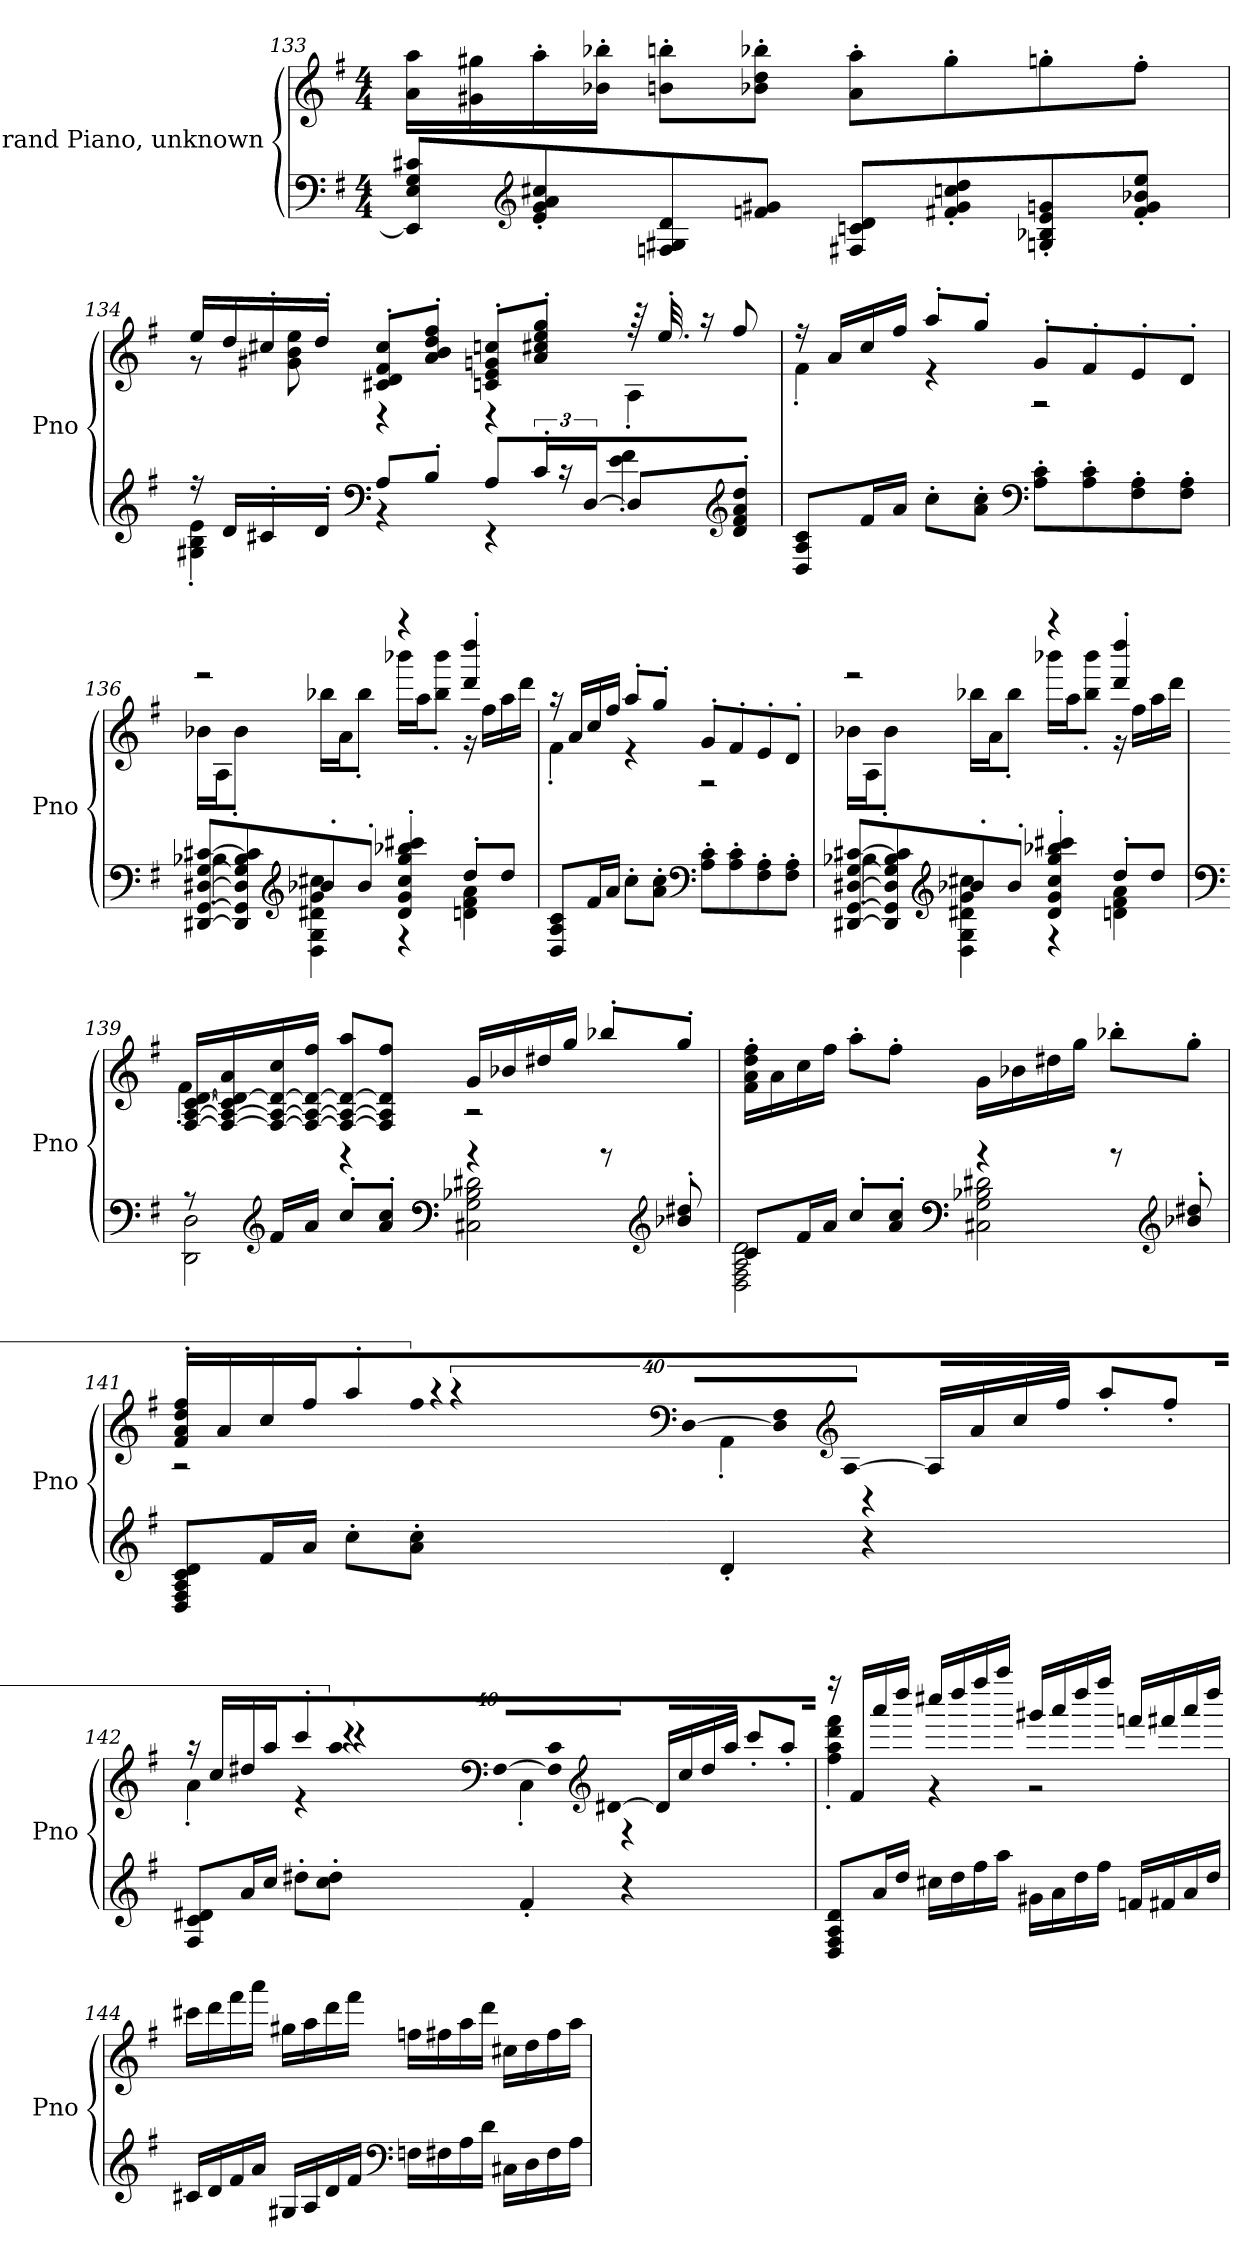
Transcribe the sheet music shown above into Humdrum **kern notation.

**kern	**kern
*part1	*part1
*staff2	*staff1
*I"Grand Piano, unknown	*
*I'Pno	*
*clefF4	*clefG2
*k[f#]	*k[f#]
*M4/4	*M4/4
=133	=133
8EE/] 8E/ 8G/ 8c#X/L	16a\ 16aa\LL
.	16g#X\ 16gg#X\
*clefG2	*
8e/' 8g/' 8a/' 8cc#X/'	16aa'\
.	16b-X\' 16bb-X\'JJ
8Fn/ 8G#X/ 8d/	8bn\' 8bbn\'L
8fn/ 8g#X/J	8b-X\' 8dd\' 8bb-X\'J
8F#X/ 8cn/ 8d/L	8a\' 8aa\'L
8f#X/' 8g#/' 8ccn/' 8dd/'	8gg#'\
8Gn/' 8B-X/' 8e/' 8gn/'	8ggn'\
8f#/' 8g/' 8b-X/' 8ee/'J	8ff#'\J
!!LO:PB:g=z
=134	=134
*^	*^
16r	4G#X\' 4B\' 4e\'	16ee/LL	8r
16d/LL	.	16dd/	.
16c#X'/	.	16cc#X'/	8g#X\ 8b\ 8ee\
16d'/JJ	.	16dd'/JJ	.
*clefF4	*	*	*
8A/L	4r	8c#X/' 8d/' 8f#/' 8cc#/'L	4r
8B'/J	.	8a/' 8b/' 8dd/' 8ff#/'J	.
8A/L	4r	8cn/' 8e/' 8gn/' 8ccn/'L	4r
24c#'/Jk	.	8a/' 8cc#X/' 8ee/' 8gg/'J	.
24r	.	.	.
[24D/	.	.	.
8D/L]	4e\' 4f#\'	64r	4A'\
.	.	32.ee'/	.
.	.	16r	.
*clefG2	*	*	*
8d/' 8f#/' 8a/' 8dd/'J	.	8ff#/	.
*v	*v	*	*
=135	=135	=135
8D/ 8A/ 8c/L	16r	4f#'\
.	16a/LL	.
16f#/L	16cc/	.
16a/JJ	16ff#/JJ	.
8cc'\L	8aa'/L	4r
8a\' 8cc\'J	8gg'/J	.
*clefF4	*	*
8A\' 8c\'L	8g'/L	2r
8A\' 8c\'	8f#'/	.
8F#\' 8A\'	8e'/	.
8F#\' 8A\'J	8d'/J	.
!!LO:LB:g=z	!!
=136	=136	=136
*^	*	*
[8DD#X/ [8GG/ [8D#X/ [8G/ [8c#X/L	4B-X'\	2r	16b-X\LL
.	.	.	16A\J
8DD#/] 8GG/] 8D#/] 8G/] 8B-/ 8c#/]	.	.	8b-'\J
*clefG2	*	*	*
8b-X'/	4D#\ 4G\ 4d#X\ 4g\ 4cc#X\	.	16bb-X\LL
.	.	.	16a\J
8b-'/J	.	.	8bb-'\J
4d#/' 4g/' 4cc#/' 4gg/' 4bb-X/' 4ccc#X/'	4r	4r	16bbb-X\LL
.	.	.	16aa\J
.	.	.	8bb-\' 8bbb-\'J
8dd'/L	4dn\ 4f#\ 4a\	4ddd/' 4dddd/'	16r
.	.	.	16ff#\LL
8dd/J	.	.	16aa\
.	.	.	16ddd\JJ
*v	*v	*	*
=137	=137	=137
8D/ 8A/ 8c/L	16r	4f#'\
.	16a/LL	.
16f#/L	16cc/	.
16a/JJ	16ff#/JJ	.
8cc'\L	8aa'/L	4r
8a\' 8cc\'J	8gg'/J	.
*clefF4	*	*
8A\' 8c\'L	8g'/L	2r
8A\' 8c\'	8f#'/	.
8F#\' 8A\'	8e'/	.
8F#\' 8A\'J	8d'/J	.
!!LO:LB:g=z	!!
=138	=138	=138
*^	*	*
[8DD#X/ [8GG/ [8D#X/ [8G/ [8c#X/L	4B-X'\	2r	16b-X\LL
.	.	.	16A\J
8DD#/] 8GG/] 8D#/] 8G/] 8B-/ 8c#/]	.	.	8b-'\J
*clefG2	*	*	*
8b-X'/	4D#\ 4G\ 4d#X\ 4g\ 4cc#X\	.	16bb-X\LL
.	.	.	16a\J
8b-'/J	.	.	8bb-'\J
4d#/' 4g/' 4cc#/' 4gg/' 4bb-X/' 4ccc#X/'	4r	4r	16bbb-X\LL
.	.	.	16aa\J
.	.	.	8bb-\' 8bbb-\'J
8dd'/L	4dn\ 4f#\ 4a\	4ddd/' 4dddd/'	16r
.	.	.	16ff#\LL
8dd/J	.	.	16aa\
.	.	.	16ddd\JJ
!!LO:LB:g=z	!!
=139	=139	=139	=139
*clefF4	*	*	*
8r	2DD\ 2D\	[16F#/ [16A/ [16c/ [16d/LL	4f#'\
.	.	16F#/_ 16A/_ 16c/] 16d/_ 16a/	.
*clefG2	*	*	*
16f#/LL	.	16F#/_ 16A/_ 16d/_ 16cc/	.
16a/JJ	.	16F#/_ 16A/_ 16d/_ 16ff#/JJ	.
8cc'/L	.	8F#/_ 8A/_ 8d/_ 8aa/L	4r
8a/' 8cc/'J	.	8F#/] 8A/] 8d/] 8ff#/J	.
*clefF4	*	*	*
4r	2C#X\ 2G\ 2B-X\ 2d#X\	16g/LL	2r
.	.	16b-X/	.
.	.	16dd#X/	.
.	.	16gg/JJ	.
8r	.	8bb-X'/L	.
*clefG2	*	*	*
8b-X/' 8dd#X/'	.	8gg'/J	.
*	*	*v	*v
!!LO:LB:g=z
=140	=140	=140
8c/L	2D\ 2F#\ 2A\ 2d\	16f#\' 16a\' 16dd\' 16ff#\'LL
.	.	16a\
16f#/L	.	16cc\
16a/JJ	.	16ff#\JJ
8cc'/L	.	8aa'\L
8a/' 8cc/'J	.	8ff#'\J
*clefF4	*	*
4r	2C#X\ 2G\ 2B-X\ 2d#X\	16g\LL
.	.	16b-X\
.	.	16dd#X\
.	.	16gg\JJ
8r	.	8bb-X'\L
*clefG2	*	*
8b-X/' 8dd#X/'	.	8gg'\J
*v	*v	*
=141	=141
*	*^
8D/ 8F#/ 8A/ 8c/ 8d/L	16f#/' 16a/' 16dd/' 16ff#/'LL	2r
.	16a/	.
16f#/L	16cc/	.
16a/JJ	16ff#/J	.
8cc'\L	8aa'/	.
!	!LO:N:vis=64	!
8a\' 8cc\'J	960%17ff#/Jkkk	.
!	!LO:N:vis=64	!
.	960%17r	.
!	!LO:N:vis=32	!
.	640%23r	.
*	*clefF4	*
!	!LO:N:vis=64	!
.	[960%17D/LLLL	.
!	!LO:N:vis=64	!
.	960%17D/] 960%17F#/	.
*	*clefG2	*
!	!LO:N:vis=64	!
.	[960%17A/JJJJ	.
.	16A/LL]	.
4d'/	.	4f#'\
.	16a/	.
.	16cc/	.
.	16ff#/JJ	.
.	8aa'/L	.
4r	.	4r
.	8ff#'/J	.
.	1920ryy	.
!!LO:PB:g=z	!!
=142	=142	=142
8F#/ 8c/ 8d#X/L	16r	4a'\
.	16cc/LL	.
16a/L	16dd#X/	.
16cc/JJ	16aa/J	.
8dd#X'\L	8ccc'/	4r
!	!LO:N:vis=64	!
8cc\' 8dd#\'J	960%17aa/Jkkk	.
!	!LO:N:vis=64	!
.	960%17r	.
!	!LO:N:vis=32	!
.	640%23r	.
*	*clefF4	*
!	!LO:N:vis=64	!
.	[960%17F#/LLLL	.
!	!LO:N:vis=64	!
.	960%17F#/] 960%17c/	.
*	*clefG2	*
!	!LO:N:vis=64	!
.	[960%17d#X/JJJJ	.
.	16d#/LL]	.
4f#'/	.	4a'\
.	16cc/	.
.	16dd#/	.
.	16aa/JJ	.
.	8ccc'/L	.
4r	.	4r
.	8aa'/J	.
.	1920ryy	.
!!LO:LB:g=z	!!
=143	=143	=143
8D/ 8F#/ 8A/ 8d/L	16r	4ff#\' 4aa\' 4ddd\' 4fff#\'
.	16f#/LL	.
16a/L	16aaa/	.
16dd/JJ	16dddd/JJ	.
16cc#X\LL	16cccc#X/LL	4r
16dd\	16dddd/	.
16ff#\	16ffff#/	.
16aa\JJ	16aaaa/JJ	.
16g#X\LL	16ggg#X/LL	2r
16a\	16aaa/	.
16dd\	16dddd/	.
16ff#\JJ	16ffff#/JJ	.
16fn/LL	16fffn/LL	.
16f#X/	16fff#X/	.
16a/	16aaa/	.
16dd/JJ	16dddd/JJ	.
*	*v	*v
!!LO:LB:g=z
=144	=144
16c#X/LL	16ccc#X\LL
16d/	16ddd\
16f#/	16fff#\
16a/JJ	16aaa\JJ
16G#X/LL	16gg#X\LL
16A/	16aa\
16d/	16ddd\
16f#/JJ	16fff#\JJ
*clefF4	*
16Fn\LL	16ffn\LL
16F#X\	16ff#X\
16A\	16aa\
16d\JJ	16ddd\JJ
16C#X\LL	16cc#X\LL
16D\	16dd\
16F#\	16ff#\
16A\JJ	16aa\JJ
=	=
*-	*-
